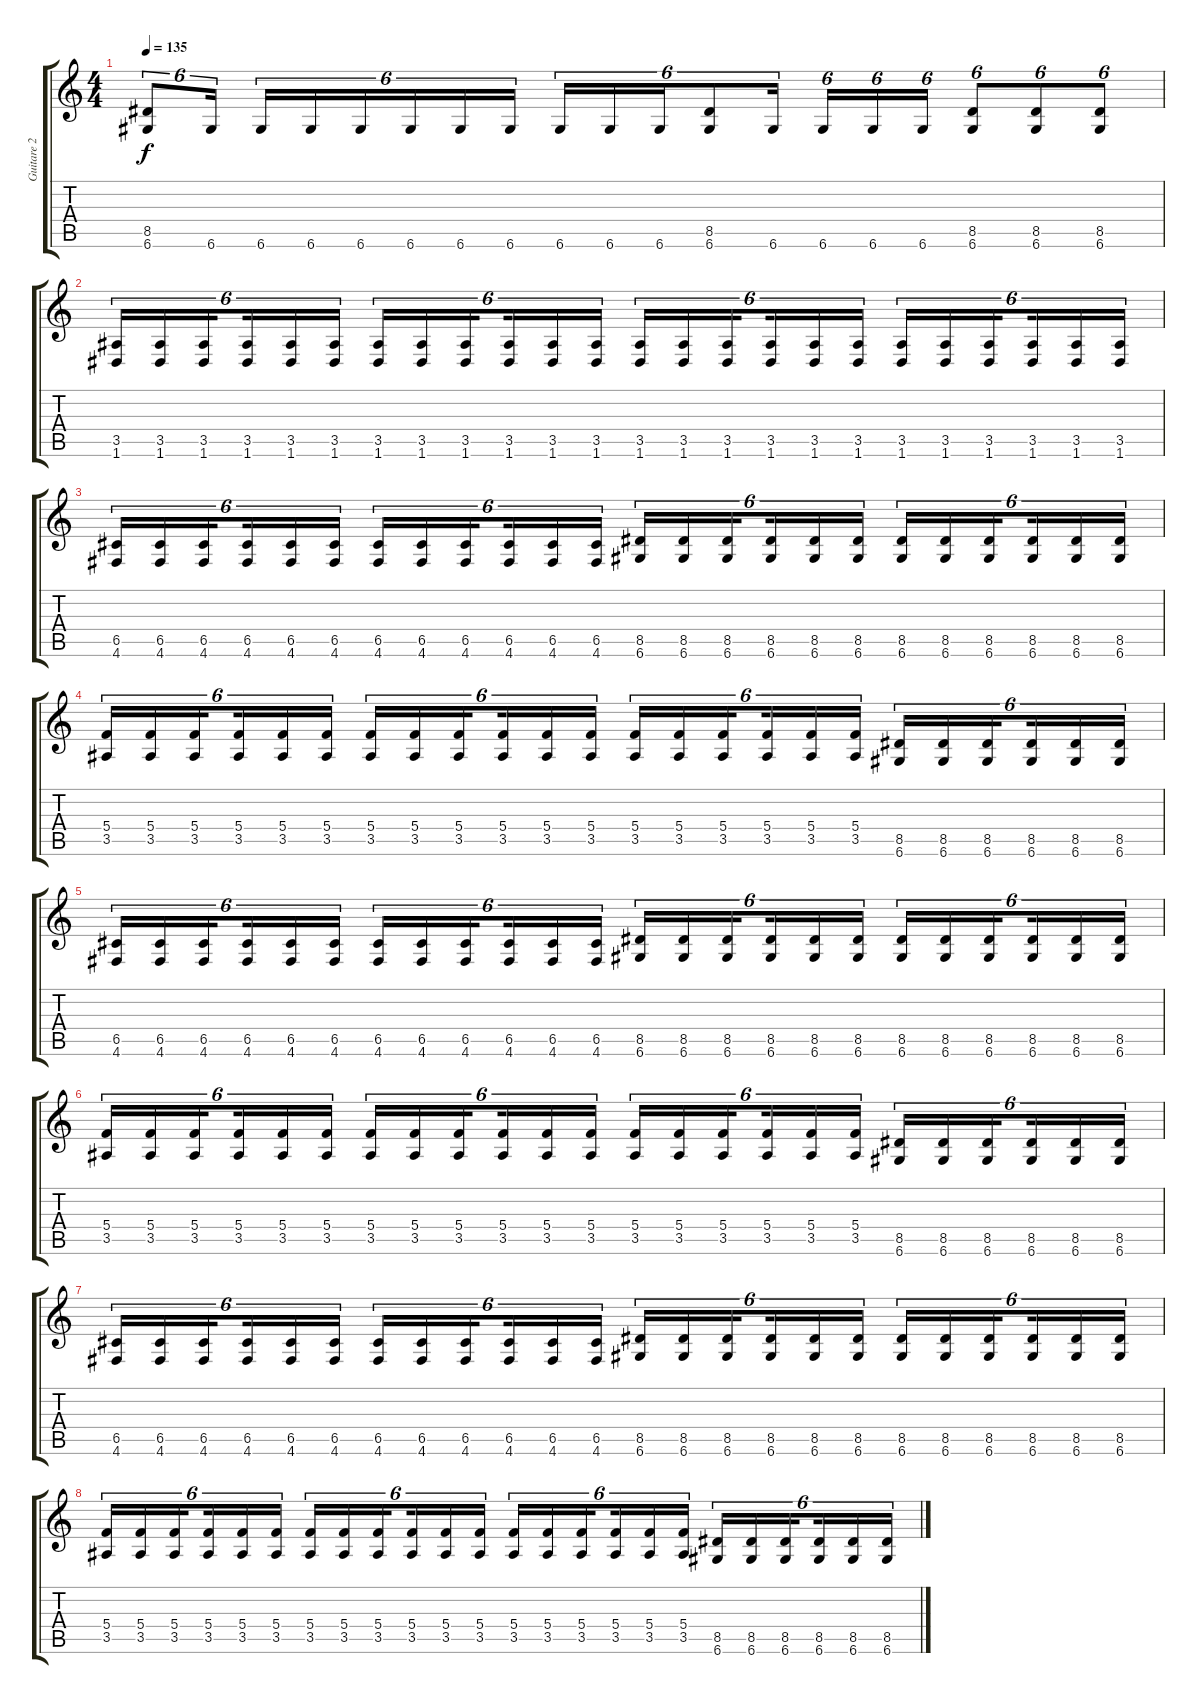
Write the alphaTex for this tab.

\track ("Guitare 2" "Guitare 2") {instrument distortionguitar}
\staff {score tabs}
\tuning (D4 A3 F3 C3 G2 D2) {hide}
\ts (4 4)
\tempo 135
\clef g2
\ks c
(8.5 6.6).8{tu (6 4) dy f} 6.6.16{tu (6 4) beam splitsecondary} 6.6.16{tu (6 4)} 6.6.16{tu (6 4)} 6.6.16{tu (6 4)} 6.6.16{tu (6 4)} 6.6.16{tu (6 4)} 6.6.16{tu (6 4) beam splitsecondary} 6.6.16{tu (6 4)} 6.6.16{tu (6 4)} 6.6.16{tu (6 4)} (8.5 6.6).8{tu (6 4)} 6.6.16{tu (6 4) beam splitsecondary} 6.6.16{tu (6 4)} 6.6.16{tu (6 4)} 6.6.16{tu (6 4)} (8.5 6.6).8{tu (6 4)} (8.5 6.6).8{tu (6 4)} (8.5 6.6).8{tu (6 4)} |
(3.5 1.6).16{tu (6 4)} (3.5 1.6).16{tu (6 4)} (3.5 1.6).16{tu (6 4) beam splitsecondary} (3.5 1.6).16{tu (6 4)} (3.5 1.6).16{tu (6 4)} (3.5 1.6).16{tu (6 4)} (3.5 1.6).16{tu (6 4)} (3.5 1.6).16{tu (6 4)} (3.5 1.6).16{tu (6 4) beam splitsecondary} (3.5 1.6).16{tu (6 4)} (3.5 1.6).16{tu (6 4)} (3.5 1.6).16{tu (6 4)} (3.5 1.6).16{tu (6 4)} (3.5 1.6).16{tu (6 4)} (3.5 1.6).16{tu (6 4) beam splitsecondary} (3.5 1.6).16{tu (6 4)} (3.5 1.6).16{tu (6 4)} (3.5 1.6).16{tu (6 4)} (3.5 1.6).16{tu (6 4)} (3.5 1.6).16{tu (6 4)} (3.5 1.6).16{tu (6 4) beam splitsecondary} (3.5 1.6).16{tu (6 4)} (3.5 1.6).16{tu (6 4)} (3.5 1.6).16{tu (6 4)} |
(6.5 4.6).16{tu (6 4)} (6.5 4.6).16{tu (6 4)} (6.5 4.6).16{tu (6 4) beam splitsecondary} (6.5 4.6).16{tu (6 4)} (6.5 4.6).16{tu (6 4)} (6.5 4.6).16{tu (6 4)} (6.5 4.6).16{tu (6 4)} (6.5 4.6).16{tu (6 4)} (6.5 4.6).16{tu (6 4) beam splitsecondary} (6.5 4.6).16{tu (6 4)} (6.5 4.6).16{tu (6 4)} (6.5 4.6).16{tu (6 4)} (8.5 6.6).16{tu (6 4)} (8.5 6.6).16{tu (6 4)} (8.5 6.6).16{tu (6 4) beam splitsecondary} (8.5 6.6).16{tu (6 4)} (8.5 6.6).16{tu (6 4)} (8.5 6.6).16{tu (6 4)} (8.5 6.6).16{tu (6 4)} (8.5 6.6).16{tu (6 4)} (8.5 6.6).16{tu (6 4) beam splitsecondary} (8.5 6.6).16{tu (6 4)} (8.5 6.6).16{tu (6 4)} (8.5 6.6).16{tu (6 4)} |
(5.4 3.5).16{tu (6 4)} (5.4 3.5).16{tu (6 4)} (5.4 3.5).16{tu (6 4) beam splitsecondary} (5.4 3.5).16{tu (6 4)} (5.4 3.5).16{tu (6 4)} (5.4 3.5).16{tu (6 4)} (5.4 3.5).16{tu (6 4)} (5.4 3.5).16{tu (6 4)} (5.4 3.5).16{tu (6 4) beam splitsecondary} (5.4 3.5).16{tu (6 4)} (5.4 3.5).16{tu (6 4)} (5.4 3.5).16{tu (6 4)} (5.4 3.5).16{tu (6 4)} (5.4 3.5).16{tu (6 4)} (5.4 3.5).16{tu (6 4) beam splitsecondary} (5.4 3.5).16{tu (6 4)} (5.4 3.5).16{tu (6 4)} (5.4 3.5).16{tu (6 4)} (8.5 6.6).16{tu (6 4)} (8.5 6.6).16{tu (6 4)} (8.5 6.6).16{tu (6 4) beam splitsecondary} (8.5 6.6).16{tu (6 4)} (8.5 6.6).16{tu (6 4)} (8.5 6.6).16{tu (6 4)} |
(6.5 4.6).16{tu (6 4)} (6.5 4.6).16{tu (6 4)} (6.5 4.6).16{tu (6 4) beam splitsecondary} (6.5 4.6).16{tu (6 4)} (6.5 4.6).16{tu (6 4)} (6.5 4.6).16{tu (6 4)} (6.5 4.6).16{tu (6 4)} (6.5 4.6).16{tu (6 4)} (6.5 4.6).16{tu (6 4) beam splitsecondary} (6.5 4.6).16{tu (6 4)} (6.5 4.6).16{tu (6 4)} (6.5 4.6).16{tu (6 4)} (8.5 6.6).16{tu (6 4)} (8.5 6.6).16{tu (6 4)} (8.5 6.6).16{tu (6 4) beam splitsecondary} (8.5 6.6).16{tu (6 4)} (8.5 6.6).16{tu (6 4)} (8.5 6.6).16{tu (6 4)} (8.5 6.6).16{tu (6 4)} (8.5 6.6).16{tu (6 4)} (8.5 6.6).16{tu (6 4) beam splitsecondary} (8.5 6.6).16{tu (6 4)} (8.5 6.6).16{tu (6 4)} (8.5 6.6).16{tu (6 4)} |
(5.4 3.5).16{tu (6 4)} (5.4 3.5).16{tu (6 4)} (5.4 3.5).16{tu (6 4) beam splitsecondary} (5.4 3.5).16{tu (6 4)} (5.4 3.5).16{tu (6 4)} (5.4 3.5).16{tu (6 4)} (5.4 3.5).16{tu (6 4)} (5.4 3.5).16{tu (6 4)} (5.4 3.5).16{tu (6 4) beam splitsecondary} (5.4 3.5).16{tu (6 4)} (5.4 3.5).16{tu (6 4)} (5.4 3.5).16{tu (6 4)} (5.4 3.5).16{tu (6 4)} (5.4 3.5).16{tu (6 4)} (5.4 3.5).16{tu (6 4) beam splitsecondary} (5.4 3.5).16{tu (6 4)} (5.4 3.5).16{tu (6 4)} (5.4 3.5).16{tu (6 4)} (8.5 6.6).16{tu (6 4)} (8.5 6.6).16{tu (6 4)} (8.5 6.6).16{tu (6 4) beam splitsecondary} (8.5 6.6).16{tu (6 4)} (8.5 6.6).16{tu (6 4)} (8.5 6.6).16{tu (6 4)} |
(6.5 4.6).16{tu (6 4)} (6.5 4.6).16{tu (6 4)} (6.5 4.6).16{tu (6 4) beam splitsecondary} (6.5 4.6).16{tu (6 4)} (6.5 4.6).16{tu (6 4)} (6.5 4.6).16{tu (6 4)} (6.5 4.6).16{tu (6 4)} (6.5 4.6).16{tu (6 4)} (6.5 4.6).16{tu (6 4) beam splitsecondary} (6.5 4.6).16{tu (6 4)} (6.5 4.6).16{tu (6 4)} (6.5 4.6).16{tu (6 4)} (8.5 6.6).16{tu (6 4)} (8.5 6.6).16{tu (6 4)} (8.5 6.6).16{tu (6 4) beam splitsecondary} (8.5 6.6).16{tu (6 4)} (8.5 6.6).16{tu (6 4)} (8.5 6.6).16{tu (6 4)} (8.5 6.6).16{tu (6 4)} (8.5 6.6).16{tu (6 4)} (8.5 6.6).16{tu (6 4) beam splitsecondary} (8.5 6.6).16{tu (6 4)} (8.5 6.6).16{tu (6 4)} (8.5 6.6).16{tu (6 4)} |
(5.4 3.5).16{tu (6 4)} (5.4 3.5).16{tu (6 4)} (5.4 3.5).16{tu (6 4) beam splitsecondary} (5.4 3.5).16{tu (6 4)} (5.4 3.5).16{tu (6 4)} (5.4 3.5).16{tu (6 4)} (5.4 3.5).16{tu (6 4)} (5.4 3.5).16{tu (6 4)} (5.4 3.5).16{tu (6 4) beam splitsecondary} (5.4 3.5).16{tu (6 4)} (5.4 3.5).16{tu (6 4)} (5.4 3.5).16{tu (6 4)} (5.4 3.5).16{tu (6 4)} (5.4 3.5).16{tu (6 4)} (5.4 3.5).16{tu (6 4) beam splitsecondary} (5.4 3.5).16{tu (6 4)} (5.4 3.5).16{tu (6 4)} (5.4 3.5).16{tu (6 4)} (8.5 6.6).16{tu (6 4)} (8.5 6.6).16{tu (6 4)} (8.5 6.6).16{tu (6 4) beam splitsecondary} (8.5 6.6).16{tu (6 4)} (8.5 6.6).16{tu (6 4)} (8.5 6.6).16{tu (6 4)}
